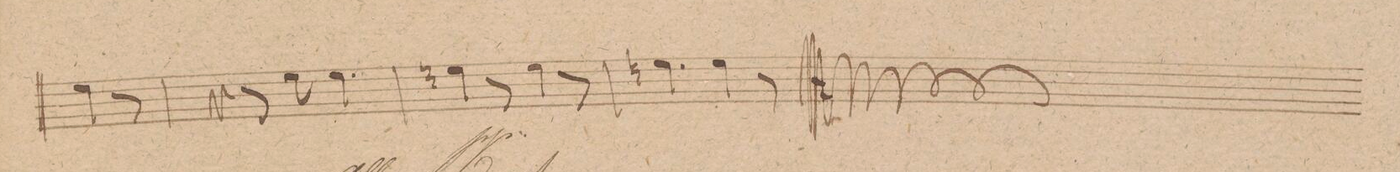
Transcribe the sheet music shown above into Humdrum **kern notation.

**kern	**dynam
*I"Clarinetto in A	*
*clefG2	*
*k[f#c#g#]	*
*M6/8	*
4cc#\	.
8r	.
=152	=152
4r	.
8r	.
8cc#\	.
4cc#\	.
=153	=153
4cc#X\	.
8r	.
4cc#\	.
8r	.
=154	=154
4.cc#X\	.
4cc#\	.
8ryy	.
==	==
*-	*-
